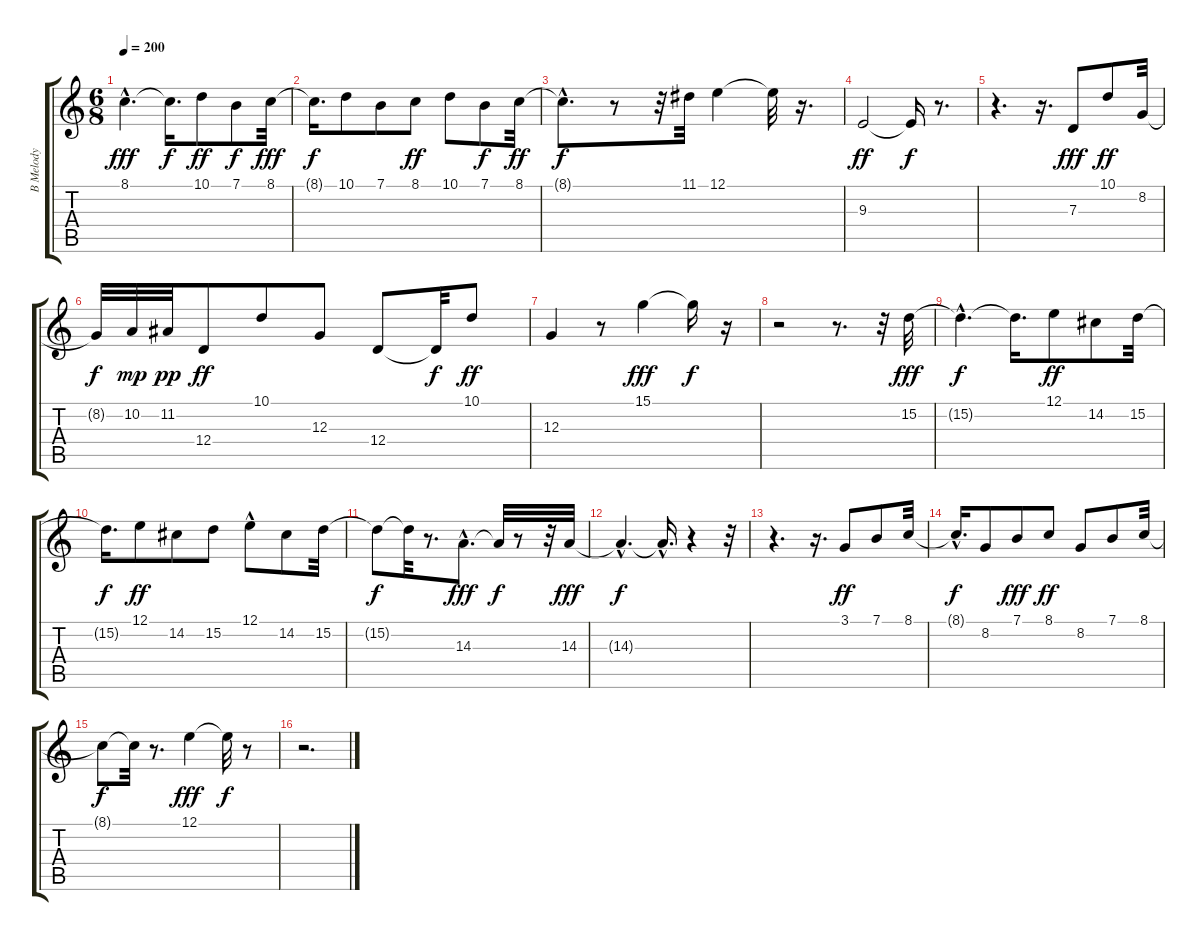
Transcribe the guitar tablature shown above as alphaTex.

\track ("B Melody            " "B Melody  ") {instrument clarinet}
\staff {score tabs}
\tuning (E4 B3 G3 D3 A2 E2) {hide}
\ts (6 8)
\tempo 200
\clef g2
\ks c
8.1{hac}.4{d dy fff instrument clarinet} 8.1{t}.16{d dy f} 10.1.8{dy ff} 7.1.8{dy f} 8.1.32{dy fff} |
8.1{t}.16{d dy f} 10.1.8 7.1.8 8.1.8{dy ff} 10.1.8 7.1.8{dy f} 8.1.32{dy ff} |
8.1{hac t}.8{d dy f} r.8 r.32 11.1.32 12.1.4 12.1{t}.32 r.16{d} |
9.3.2{dy ff} 9.3{t}.16{dy f} r.8{d} |
r.4{d} r.16{d} 7.3.8{dy fff} 10.1.8{dy ff} 8.2.32 |
8.2{t}.32{dy f} 10.2.32{dy mp} 11.2.32{dy pp} 12.4.8{dy ff} 10.1.8 12.3.8 12.4.8 12.4{t}.32{dy f} 10.1.8{dy ff} |
12.3.4 r.8 15.1.4{dy fff} 15.1{t}.16{dy f} r.16 |
r.2 r.8{d} r.32 15.2.32{dy fff} |
15.2{hac t}.4{d dy f} 15.2{t}.16{d} 12.1.8{dy ff} 14.2.8 15.2.32 |
15.2{t}.16{d dy f} 12.1.8{dy ff} 14.2.8 15.2.8 12.1{hac}.8 14.2.8 15.2.32 |
15.2{t}.8{dy f} 15.2{t}.32 r.8{d} 14.3{hac}.8{d dy fff} 14.3{t}.32{dy f} r.8 r.32 14.3.32{dy fff} |
14.3{hac t}.4{d dy f} 14.3{hac t}.16{d} r.4 r.32 |
r.4{d} r.16{d} 3.1.8{dy ff} 7.1.8 8.1.32 |
8.1{hac t}.16{d dy f} 8.2.8 7.1.8{dy fff} 8.1.8{dy ff} 8.2.8 7.1.8 8.1.32 |
8.1{t}.8{dy f} 8.1{t}.32 r.8{d} 12.1.4{dy fff} 12.1{t}.32{dy f} r.8 |
r.2{d}
